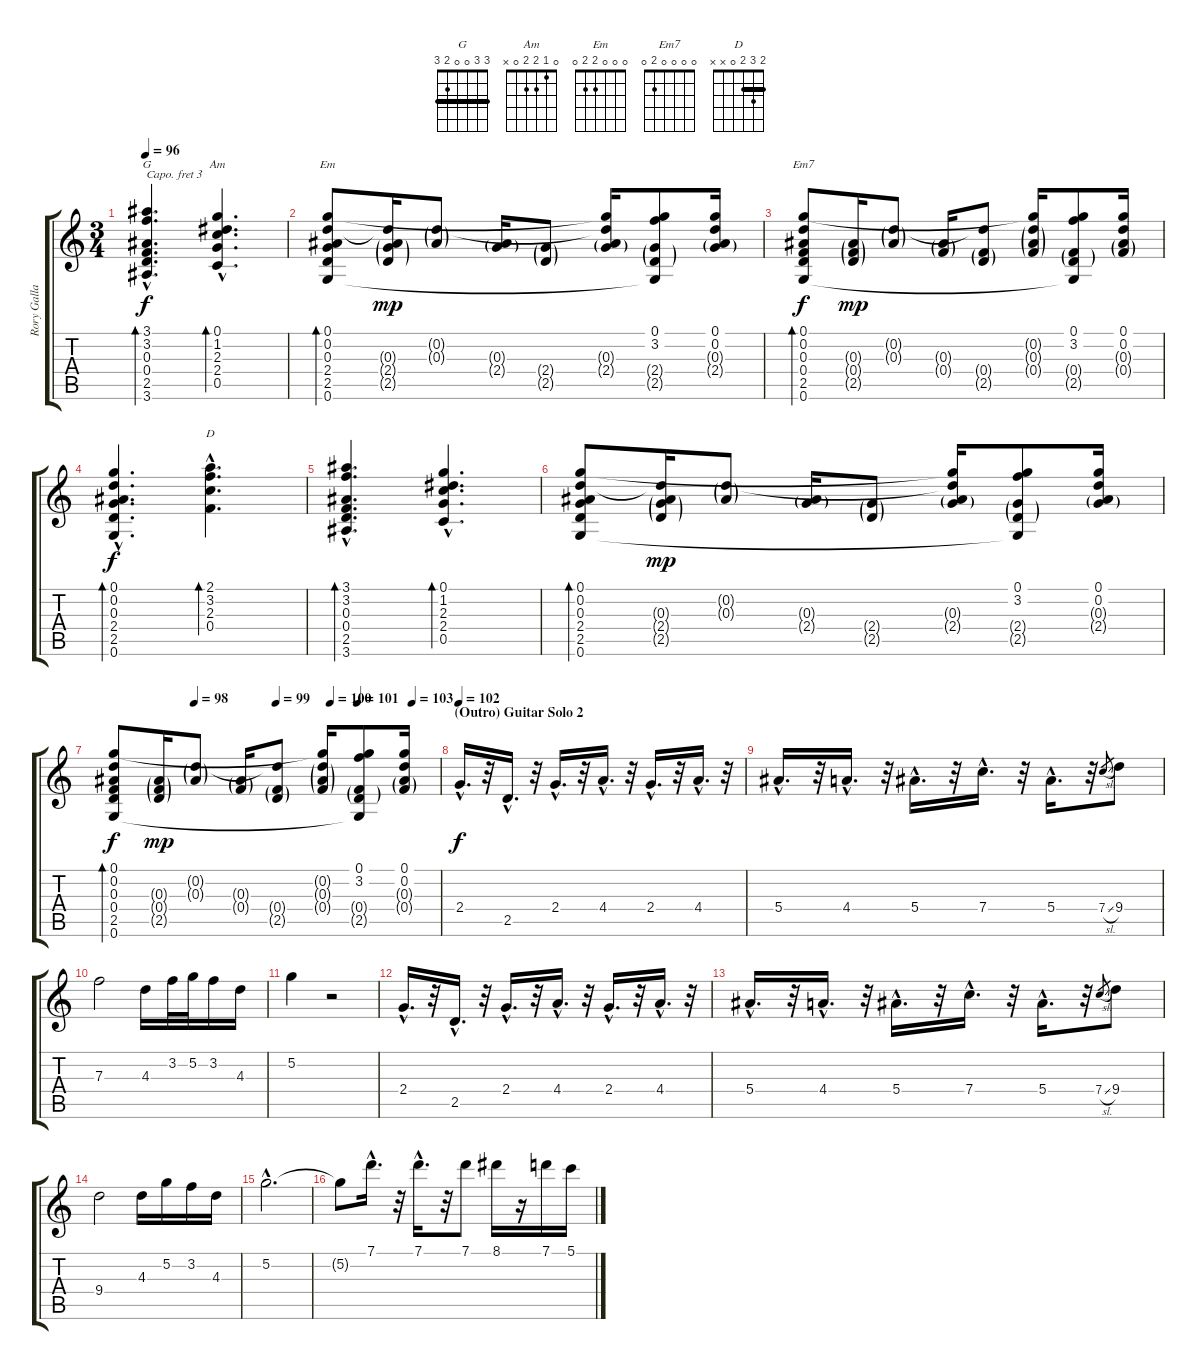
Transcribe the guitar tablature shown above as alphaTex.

\track ("Rory Gallagher" "Rory Galla") {instrument acousticguitarsteel}
\staff {score tabs}
\capo 3
\tuning (E4 B3 G3 D3 A2 E2) {hide}
\chord ("G" 3 3 0 0 2 3) {barre 3}
\chord ("Am" 0 1 2 2 0 x)
\chord ("Em" 0 0 0 2 2 0)
\chord ("Em7" 0 0 0 0 2 0)
\chord ("D" 2 3 2 0 x x) {barre 2}
\ts (3 4)
\tempo 96
\clef g2
\ks c
(3.1{hac} 3.2{hac} 0.3{hac} 0.4{hac} 2.5{hac} 3.6{hac}).4{d bd 120 ch "G" dy f} (0.1{hac} 1.2{hac} 2.3{hac} 2.4{hac} 0.5{hac}).4{d bd 240 ch "Am"} |
(0.1 0.2 0.3 2.4 2.5 0.6).8{bd 120 ch "Em"} (0.2{t} 0.3{g} 2.4{g} 2.5{g}).16{dy mp} (0.2{g} 0.3{g}).8 (0.3{g} 2.4{g}).16 (2.4{g} 2.5{g}).8 (0.1{t} 0.2{t} 0.3{g} 2.4{g}).16 (0.1 3.2 2.4{g} 2.5{g} 0.6{t}).8 (0.1 0.2 0.3{g} 2.4{g}).16 |
(0.1 0.2 0.3 0.4 2.5 0.6).8{bd 480 ch "Em7" dy f} (0.3{g} 0.4{g} 2.5{g}).16{dy mp} (0.2{g} 0.3{g}).8 (0.3{g} 0.4{g}).16 (0.2{t} 0.4{g} 2.5{g}).8 (0.1{t} 0.2{g} 0.3{g} 0.4{g}).16 (0.1 3.2 0.4{g} 2.5{g} 0.6{t}).8 (0.1 0.2 0.3{g} 0.4{g}).16 |
(0.1{hac} 0.2{hac} 0.3{hac} 2.4{hac} 2.5{hac} 0.6{hac}).4{d bd 120 dy f} (2.1{hac} 3.2{hac} 2.3{hac} 0.4{hac}).4{d bd 120 ch "D"} |
(3.1{hac} 3.2{hac} 0.3{hac} 0.4{hac} 2.5{hac} 3.6{hac}).4{d bd 120} (0.1{hac} 1.2{hac} 2.3{hac} 2.4{hac} 0.5{hac}).4{d bd 240} |
(0.1 0.2 0.3 2.4 2.5 0.6).8{bd 120} (0.2{t} 0.3{g} 2.4{g} 2.5{g}).16{dy mp} (0.2{g} 0.3{g}).8 (0.3{g} 2.4{g}).16 (2.4{g} 2.5{g}).8 (0.1{t} 0.2{t} 0.3{g} 2.4{g}).16 (0.1 3.2 2.4{g} 2.5{g} 0.6{t}).8 (0.1 0.2 0.3{g} 2.4{g}).16 |
\tempo (98 0.25)
\tempo (99 0.5)
\tempo (100 0.6666666666666666)
\tempo (101 0.75)
\tempo (103 0.9166666666666666)
(0.1 0.2 0.3 0.4 2.5 0.6).8{bd 480 dy f} (0.3{g} 0.4{g} 2.5{g}).16{dy mp} (0.2{g} 0.3{g}).8 (0.3{g} 0.4{g}).16 (0.2{t} 0.4{g} 2.5{g}).8 (0.1{t} 0.2{g} 0.3{g} 0.4{g}).16 (0.1 3.2 0.4{g} 2.5{g} 0.6{t}).8 (0.1 0.2 0.3{g} 0.4{g}).16 |
\section ("" "(Outro) Guitar Solo 2")
\tempo 102
2.4{hac}.16{d dy f volume 15} r.32 2.5{hac}.16{d} r.32 2.4{hac}.16{d} r.32 4.4{hac}.16{d} r.32 2.4{hac}.16{d} r.32 4.4{hac}.16{d} r.32 |
5.4{hac}.16{d} r.32 4.4{hac}.16{d} r.32 5.4{hac}.16{d} r.32 7.4{hac}.16{d} r.32 5.4{hac}.16{d} r.32 7.4{sl}.8{gr} 9.4.8 |
7.3.2 4.3.16 3.2.32 5.2.32 3.2.16 4.3.16 |
5.2.4 r.2 |
2.4{hac}.16{d volume 15} r.32 2.5{hac}.16{d} r.32 2.4{hac}.16{d} r.32 4.4{hac}.16{d} r.32 2.4{hac}.16{d} r.32 4.4{hac}.16{d} r.32 |
5.4{hac}.16{d} r.32 4.4{hac}.16{d} r.32 5.4{hac}.16{d} r.32 7.4{hac}.16{d} r.32 5.4{hac}.16{d} r.32 7.4{sl}.8{gr} 9.4.8 |
9.4.2 4.3.16 5.2.16 3.2.16 4.3.16 |
5.2{hac}.2{d} |
5.2{t}.8 7.1{hac}.16{d} r.32 7.1{hac}.16{d} r.32 7.1.8 8.1.16 r.16 7.1.16 5.1.16
